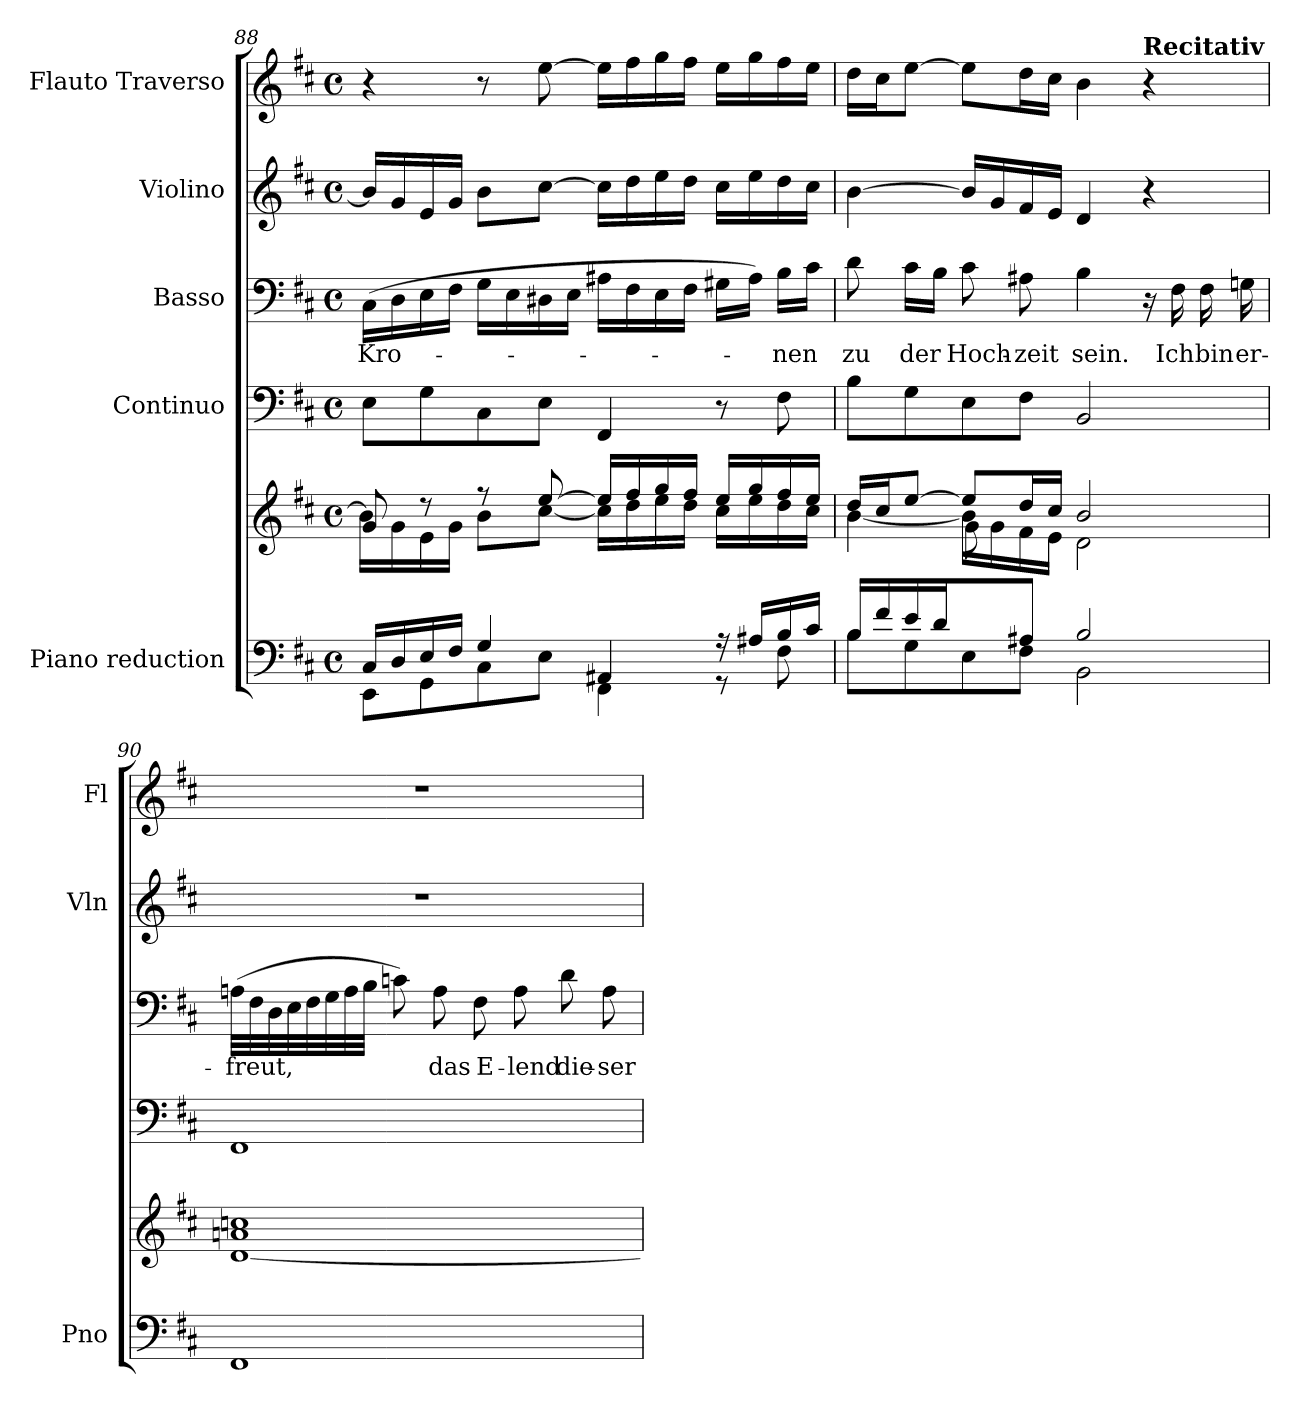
**kern	**kern	**kern	**kern	**text	**kern	**kern
*part5	*part5	*part4	*part3	*part3	*part2	*part1
*staff6	*staff5	*staff4	*staff3	*staff3	*staff2	*staff1
*I"Piano reduction	*	*I"Continuo	*I"Basso	*	*I"Violino	*I"Flauto Traverso
*I'Pno	*	*	*	*	*I'Vln	*I'Fl
*clefF4	*clefG2	*clefF4	*clefF4	*	*clefG2	*clefG2
*k[f#c#]	*k[f#c#]	*k[f#c#]	*k[f#c#]	*	*k[f#c#]	*k[f#c#]
*M4/4	*M4/4	*M4/4	*M4/4	*	*M4/4	*M4/4
*met(c)	*met(c)	*met(c)	*met(c)	*	*met(c)	*met(c)
=88	=88	=88	=88	=88	=88	=88
*^	*^	*	*	*	*	*
!	!	!	!	!	!	!LO:LY:b	!	!
16C#/LL	8EE\L	8g/	16b\LL]	8E\L	(16C#\LL	Kro-	16b/LL]	4r
16D/	.	.	16g\	.	16D\	.	16g/	.
16E/	8GG\	8r	16e\	8G\	16E\	.	16e/	.
16F#/JJ	.	.	16g\JJ	.	16F#\JJ	.	16g/JJ	.
4G/	8C#\	8r	8b\L	8C#\	16G\LL	.	8b\L	8r
.	.	.	.	.	16E\	.	.	.
.	8E\J	[8ee/	[8cc#\J	8E\J	16D#X\	.	[8cc#\J	[8ee\
.	.	.	.	.	16E\JJ	.	.	.
4AA#X/	4FF#\	16ee/LL]	16cc#\LL]	4FF#/	16A#X\LL	.	16cc#\LL]	16ee\LL]
.	.	16ff#/	16dd\	.	16F#\	.	16dd\	16ff#\
.	.	16gg/	16ee\	.	16E\	.	16ee\	16gg\
.	.	16ff#/JJ	16dd\JJ	.	16F#\JJ	.	16dd\JJ	16ff#\JJ
16r	8r	16ee/LL	16cc#\LL	8r	16G#X\LL	.	16cc#\LL	16ee\LL
16A#X/LL	.	16gg/	16ee\	.	16A#\JJ)	.	16ee\	16gg\
!	!	!	!	!	!	!LO:LY:b	!	!
16B/	8F#\	16ff#/	16dd\	8F#\	16B\LL	-nen	16dd\	16ff#\
16c#/JJ	.	16ee/JJ	16cc#\JJ	.	16c#\JJ	.	16cc#\JJ	16ee\JJ
=89	=89	=89	=89	=89	=89	=89	=89	=89
*	*	*	*^	*	*	*	*	*
!	!	!	!	!	!	!	!LO:LY:b	!	!
16B/LL	8B\L	16dd/LL	[4b\	4ryy	8B\L	8d\	zu	[4b\	16dd\LL
16f#/	.	16cc#/J	.	.	.	.	.	.	16cc#\J
!	!	!	!	!	!	!	!LO:LY:b	!	!
16e/	8G\	[8ee/J	.	.	8G\	16c#\LL	der	.	[8ee\J
16d/JJ	.	.	.	.	.	16B\JJ	.	.	.
!	!	!	!	!	!	!	!LO:LY:b	!	!
8ryy	8E\	8ee/L]	16b\LL]	8g\L	8E\	8c#\	Hoch-	16b/LL]	8ee\L]
.	.	.	16g\	.	.	.	.	16g/	.
!	!	!	!	!	!	!	!LO:LY:b	!	!
8A#X/J	8F#\J	16dd/L	16f#\	2ryy	8F#\J	8A#X\	-zeit	16f#/	16dd\L
.	.	16cc#/JJ	16e\JJ	.	.	.	.	16e/JJ	16cc#\JJ
!	!	!	!	!	!	!	!LO:LY:b	!	!
2B/	2BB\	2b/	2d\	.	2BB/	4B\	sein.	4d/	4b\
!	!	!	!	!	!	!	!	!	!LO:TX:a:B:t=Recitativ
.	.	.	.	.	.	16r	.	4r	4r
!	!	!	!	!	!	!	!LO:LY:b	!	!
.	.	.	.	.	.	16F#\	Ich	.	.
!	!	!	!	!	!	!	!LO:LY:b	!	!
.	.	.	.	8ryy	.	16F#\	bin	.	.
!	!	!	!	!	!	!	!LO:LY:b	!	!
.	.	.	.	.	.	16Gn\	er-	.	.
*v	*v	*	*	*	*	*	*	*	*
*	*	*v	*v	*	*	*	*	*
!!LO:PB:g=z
=90	=90	=90	=90	=90	=90	=90	=90
!	!	!	!	!	!LO:LY:b	!	!
1FF#	1an 1ccn	[1d	1FF#	(32An\LLL	-freut,	1r	1r
.	.	.	.	32F#\	.	.	.
.	.	.	.	32D\	.	.	.
.	.	.	.	32E\	.	.	.
.	.	.	.	32F#\	.	.	.
.	.	.	.	32G\	.	.	.
.	.	.	.	32A\	.	.	.
.	.	.	.	32B\JJJ	.	.	.
.	.	.	.	8cn\)	.	.	.
!	!	!	!	!	!LO:LY:b	!	!
.	.	.	.	8A\	das	.	.
!	!	!	!	!	!LO:LY:b	!	!
.	.	.	.	8F#\	E-	.	.
!	!	!	!	!	!LO:LY:b	!	!
.	.	.	.	8A\	-lend	.	.
!	!	!	!	!	!LO:LY:b	!	!
.	.	.	.	8d\	die-	.	.
!	!	!	!	!	!LO:LY:b	!	!
.	.	.	.	8A\	-ser	.	.
*	*v	*v	*	*	*	*	*
=	=	=	=	=	=	=
*-	*-	*-	*-	*-	*-	*-
